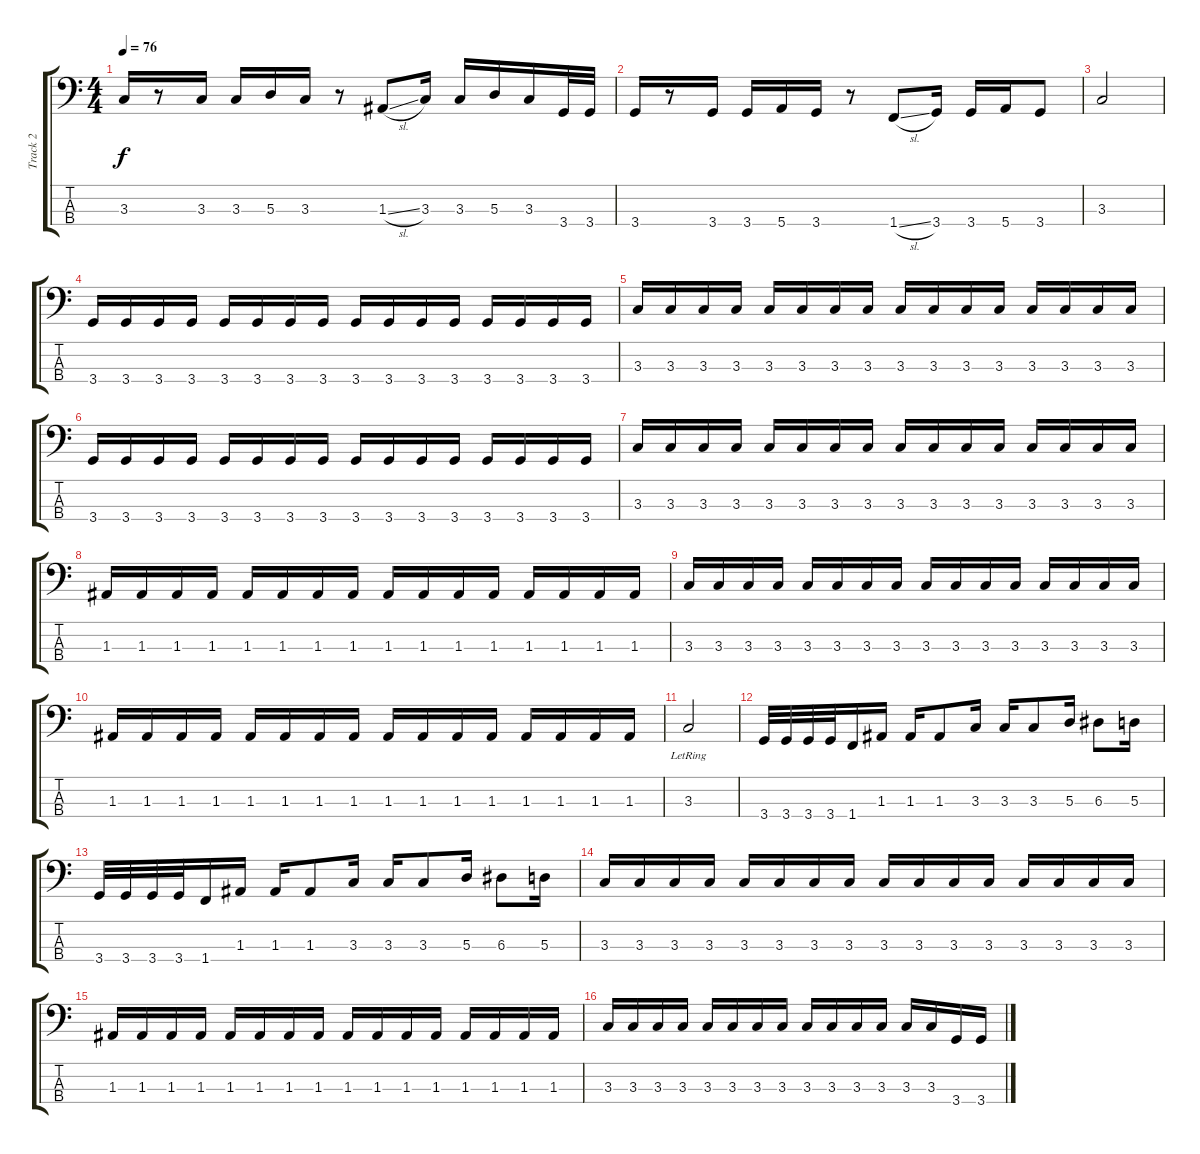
\track ("Track 2" "Track 2") {instrument electricbassfinger}
\staff {score tabs}
\tuning (G2 D2 A1 E1) {hide}
\ts (4 4)
\tempo 76
\clef f4
\ks c
3.3.16{dy f} r.8 3.3.16 3.3.16 5.3.16 3.3.16 r.8 1.3{sl}.8 3.3.16 3.3.16 5.3.16 3.3.16 3.4.32 3.4.32 |
3.4.16 r.8 3.4.16 3.4.16 5.4.16 3.4.16 r.8 1.4{sl}.8 3.4.16 3.4.16 5.4.16 3.4.8 |
3.3.2 |
3.4.16 3.4.16 3.4.16 3.4.16 3.4.16 3.4.16 3.4.16 3.4.16 3.4.16 3.4.16 3.4.16 3.4.16 3.4.16 3.4.16 3.4.16 3.4.16 |
3.3.16 3.3.16 3.3.16 3.3.16 3.3.16 3.3.16 3.3.16 3.3.16 3.3.16 3.3.16 3.3.16 3.3.16 3.3.16 3.3.16 3.3.16 3.3.16 |
3.4.16 3.4.16 3.4.16 3.4.16 3.4.16 3.4.16 3.4.16 3.4.16 3.4.16 3.4.16 3.4.16 3.4.16 3.4.16 3.4.16 3.4.16 3.4.16 |
3.3.16 3.3.16 3.3.16 3.3.16 3.3.16 3.3.16 3.3.16 3.3.16 3.3.16 3.3.16 3.3.16 3.3.16 3.3.16 3.3.16 3.3.16 3.3.16 |
1.3.16 1.3.16 1.3.16 1.3.16 1.3.16 1.3.16 1.3.16 1.3.16 1.3.16 1.3.16 1.3.16 1.3.16 1.3.16 1.3.16 1.3.16 1.3.16 |
3.3.16 3.3.16 3.3.16 3.3.16 3.3.16 3.3.16 3.3.16 3.3.16 3.3.16 3.3.16 3.3.16 3.3.16 3.3.16 3.3.16 3.3.16 3.3.16 |
1.3.16 1.3.16 1.3.16 1.3.16 1.3.16 1.3.16 1.3.16 1.3.16 1.3.16 1.3.16 1.3.16 1.3.16 1.3.16 1.3.16 1.3.16 1.3.16 |
3.3{lr}.2 |
3.4.32 3.4.32 3.4.32 3.4.32 1.4.16 1.3.16 1.3.16 1.3.8 3.3.16 3.3.16 3.3.8 5.3.16 6.3.8 5.3.16 |
3.4.32 3.4.32 3.4.32 3.4.32 1.4.16 1.3.16 1.3.16 1.3.8 3.3.16 3.3.16 3.3.8 5.3.16 6.3.8 5.3.16 |
3.3.16 3.3.16 3.3.16 3.3.16 3.3.16 3.3.16 3.3.16 3.3.16 3.3.16 3.3.16 3.3.16 3.3.16 3.3.16 3.3.16 3.3.16 3.3.16 |
1.3.16 1.3.16 1.3.16 1.3.16 1.3.16 1.3.16 1.3.16 1.3.16 1.3.16 1.3.16 1.3.16 1.3.16 1.3.16 1.3.16 1.3.16 1.3.16 |
3.3.16 3.3.16 3.3.16 3.3.16 3.3.16 3.3.16 3.3.16 3.3.16 3.3.16 3.3.16 3.3.16 3.3.16 3.3.16 3.3.16 3.4.16 3.4.16
